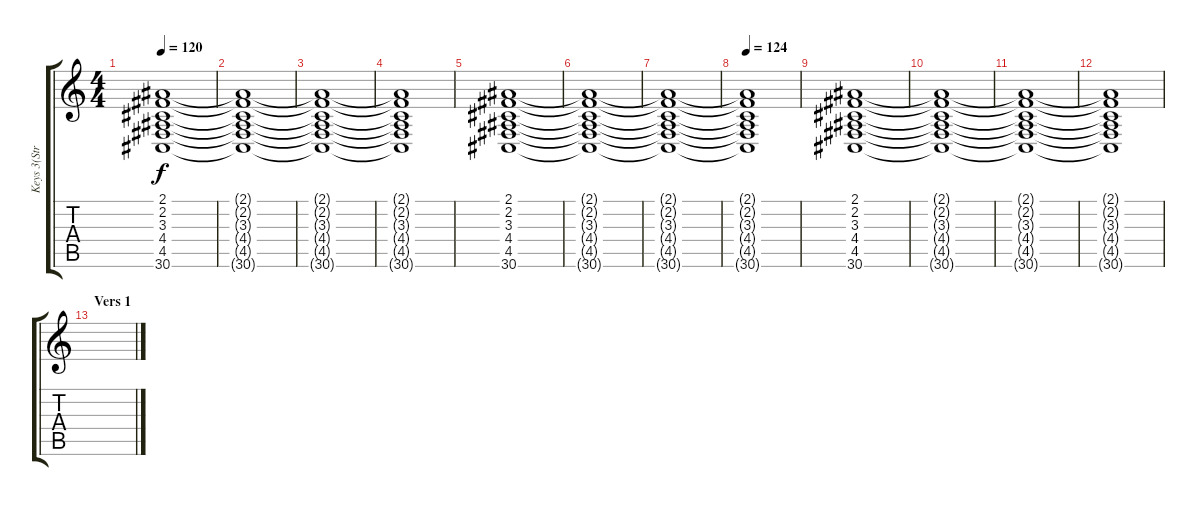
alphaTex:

\track ("Keys 3(Strings)" "Keys 3(Str") {instrument stringensemble2}
\staff {score tabs}
\tuning (E4 B3 G3 D3 A2 E2) {hide}
\ts (4 4)
\tempo 120
\clef g2
\ks c
(2.1 2.2 3.3 4.4 4.5 30.6).1{dy f volume 7 instrument stringensemble2} |
(2.1{t} 2.2{t} 3.3{t} 4.4{t} 4.5{t} 30.6{t}).1 |
(2.1{t} 2.2{t} 3.3{t} 4.4{t} 4.5{t} 30.6{t}).1 |
(2.1{t} 2.2{t} 3.3{t} 4.4{t} 4.5{t} 30.6{t}).1 |
(2.1 2.2 3.3 4.4 4.5 30.6).1{volume 7 instrument stringensemble2} |
(2.1{t} 2.2{t} 3.3{t} 4.4{t} 4.5{t} 30.6{t}).1 |
(2.1{t} 2.2{t} 3.3{t} 4.4{t} 4.5{t} 30.6{t}).1 |
\tempo 124
(2.1{t} 2.2{t} 3.3{t} 4.4{t} 4.5{t} 30.6{t}).1 |
(2.1 2.2 3.3 4.4 4.5 30.6).1{volume 7 instrument stringensemble2} |
(2.1{t} 2.2{t} 3.3{t} 4.4{t} 4.5{t} 30.6{t}).1 |
(2.1{t} 2.2{t} 3.3{t} 4.4{t} 4.5{t} 30.6{t}).1 |
(2.1{t} 2.2{t} 3.3{t} 4.4{t} 4.5{t} 30.6{t}).1 |
\section ("" "Vers 1")
